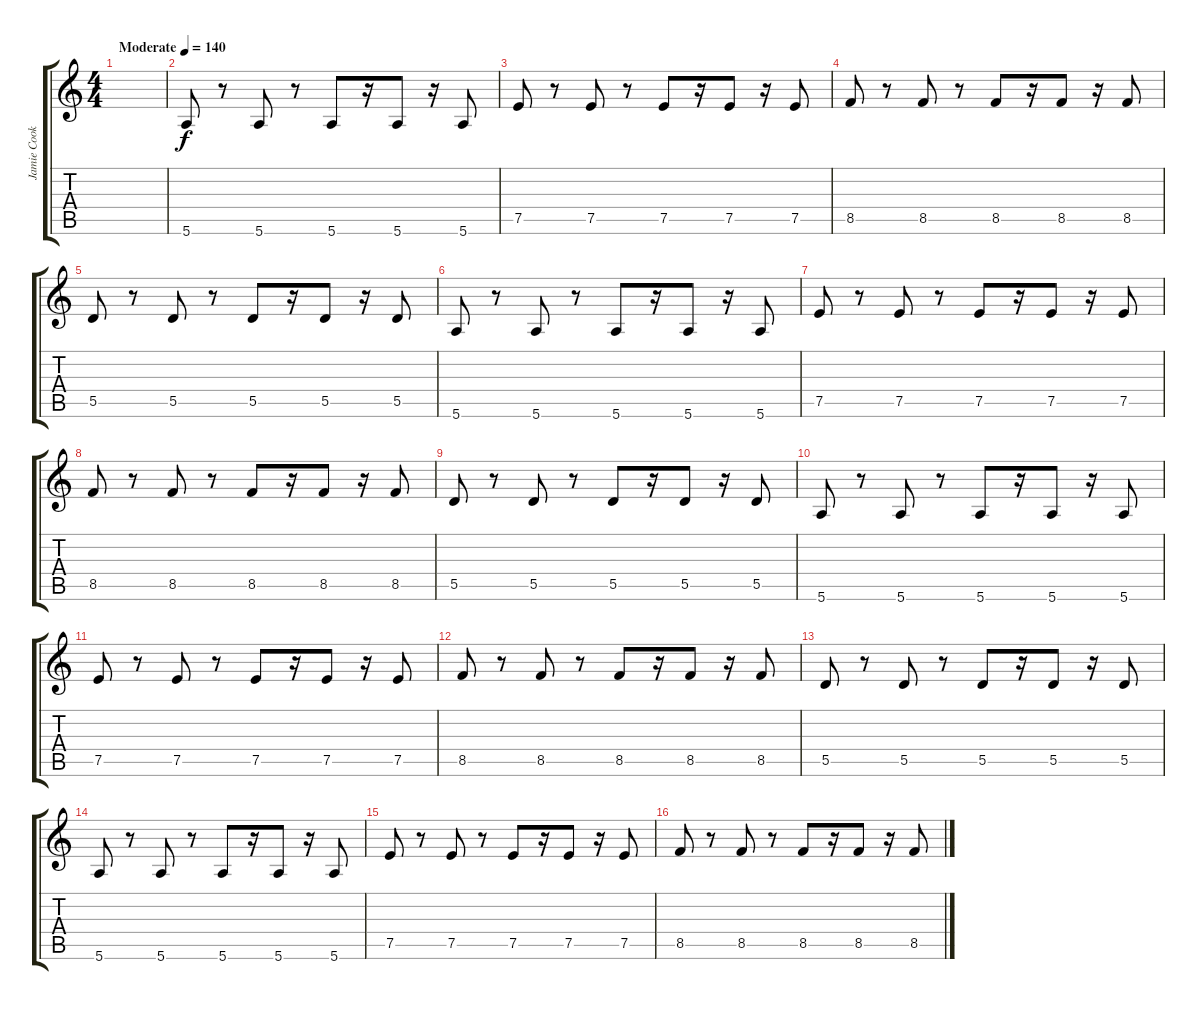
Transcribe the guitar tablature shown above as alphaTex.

\track ("Jamie Cook" "Jamie Cook") {instrument overdrivenguitar}
\staff {score tabs}
\tuning (E4 B3 G3 D3 A2 E2) {hide}
\ts (4 4)
\tempo (140 "Moderate")
\clef g2
\ks c
|
5.6.8 r.8 5.6.8 r.8 5.6.8 r.16 5.6.8 r.16 5.6.8 |
7.5.8 r.8 7.5.8 r.8 7.5.8 r.16 7.5.8 r.16 7.5.8 |
8.5.8 r.8 8.5.8 r.8 8.5.8 r.16 8.5.8 r.16 8.5.8 |
5.5.8 r.8 5.5.8 r.8 5.5.8 r.16 5.5.8 r.16 5.5.8 |
5.6.8 r.8 5.6.8 r.8 5.6.8 r.16 5.6.8 r.16 5.6.8 |
7.5.8 r.8 7.5.8 r.8 7.5.8 r.16 7.5.8 r.16 7.5.8 |
8.5.8 r.8 8.5.8 r.8 8.5.8 r.16 8.5.8 r.16 8.5.8 |
5.5.8 r.8 5.5.8 r.8 5.5.8 r.16 5.5.8 r.16 5.5.8 |
5.6.8 r.8 5.6.8 r.8 5.6.8 r.16 5.6.8 r.16 5.6.8 |
7.5.8 r.8 7.5.8 r.8 7.5.8 r.16 7.5.8 r.16 7.5.8 |
8.5.8 r.8 8.5.8 r.8 8.5.8 r.16 8.5.8 r.16 8.5.8 |
5.5.8 r.8 5.5.8 r.8 5.5.8 r.16 5.5.8 r.16 5.5.8 |
5.6.8 r.8 5.6.8 r.8 5.6.8 r.16 5.6.8 r.16 5.6.8 |
7.5.8 r.8 7.5.8 r.8 7.5.8 r.16 7.5.8 r.16 7.5.8 |
8.5.8 r.8 8.5.8 r.8 8.5.8 r.16 8.5.8 r.16 8.5.8
